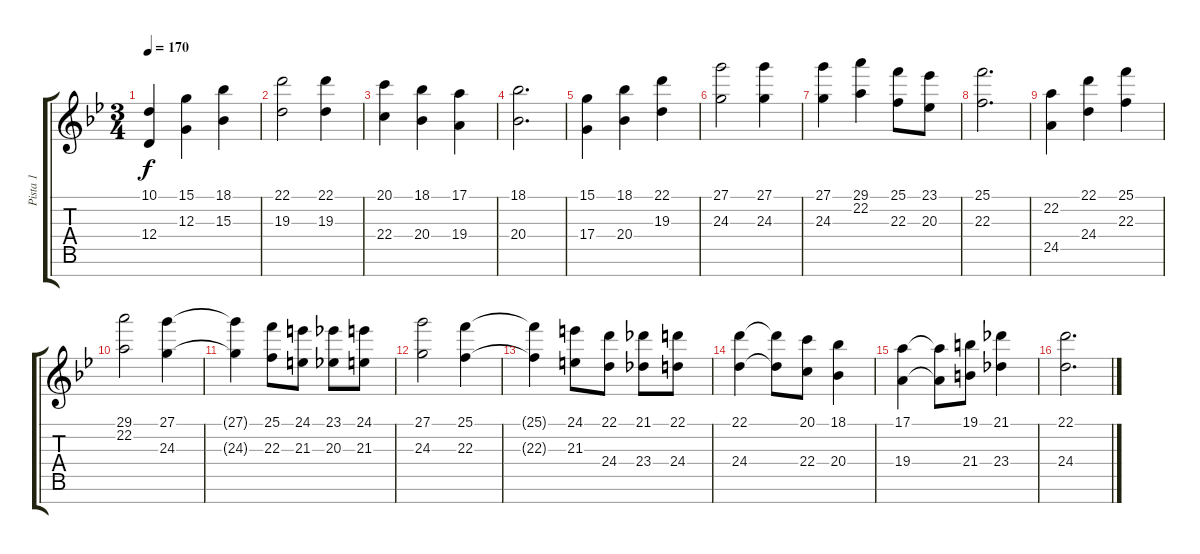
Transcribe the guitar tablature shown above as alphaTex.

\track ("Pista 1" "Pista 1") {instrument acousticgrandpiano}
\staff {score tabs}
\tuning (E4 B3 G3 D3 A2 E2 B1) {hide}
\ts (3 4)
\tempo 170
\clef g2
\ks bb
(10.1 12.4).4{dy f} (15.1 12.3).4 (18.1 15.3).4 |
(22.1 19.3).2 (22.1 19.3).4 |
(20.1 22.4).4 (18.1 20.4).4 (17.1 19.4).4 |
(18.1 20.4).2{d} |
(15.1 17.4).4 (18.1 20.4).4 (22.1 19.3).4 |
(27.1 24.3).2 (27.1 24.3).4 |
(27.1 24.3).4 (29.1 22.2).4 (25.1 22.3).8 (23.1 20.3).8 |
(25.1 22.3).2{d} |
(22.2 24.5).4 (22.1 24.4).4 (25.1 22.3).4 |
(29.1 22.2).2 (27.1 24.3).4 |
(27.1{t} 24.3{t}).4 (25.1 22.3).8 (24.1 21.3).8 (23.1 20.3).8 (24.1 21.3).8 |
(27.1 24.3).2 (25.1 22.3).4 |
(25.1{t} 22.3{t}).4 (24.1 21.3).8 (22.1 24.4).8 (21.1 23.4).8 (22.1 24.4).8 |
(22.1 24.4).4 (22.1{t} 24.4{t}).8 (20.1 22.4).8 (18.1 20.4).4 |
(17.1 19.4).4 (17.1{t} 19.4{t}).8 (19.1 21.4).8 (21.1 23.4).4 |
(22.1 24.4).2{d}
